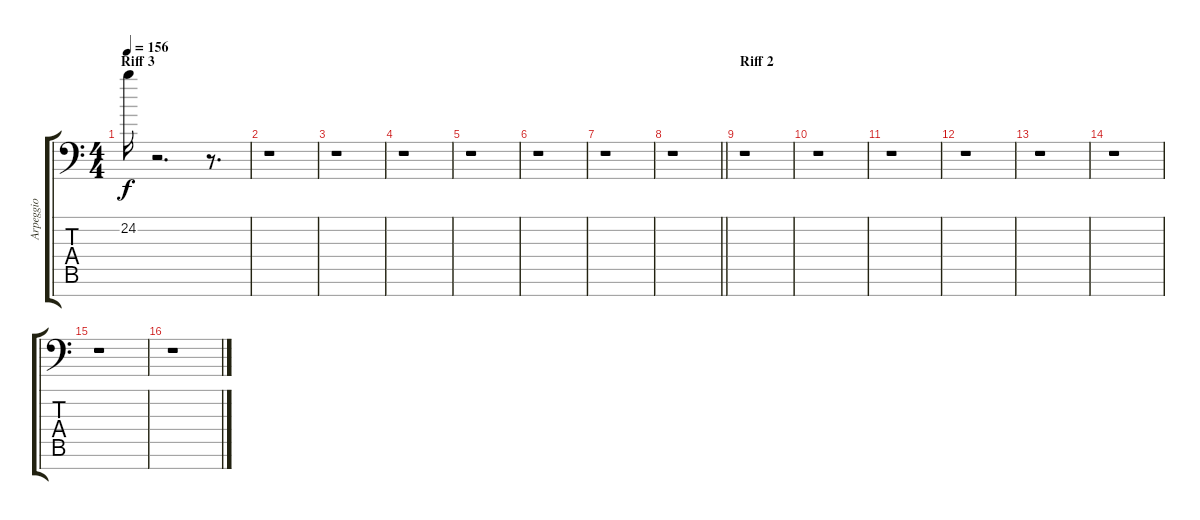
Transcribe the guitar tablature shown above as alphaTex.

\track ("Arpeggio" "Arpeggio") {instrument lead6voice}
\staff {score tabs}
\tuning (E4 B3 G3 D3 A2 E2 C-1) {hide}
\ts (4 4)
\section ("" "Riff 3")
\tempo 156
\clef f4
\ks c
24.2{t}.16{dy f} r.2{d} r.8{d} |
r.1 |
r.1 |
r.1 |
r.1 |
r.1 |
r.1 |
\barLineRight lightlight
r.1 |
\section ("" "Riff 2")
r.1 |
r.1 |
r.1 |
r.1 |
r.1 |
r.1 |
r.1 |
r.1
